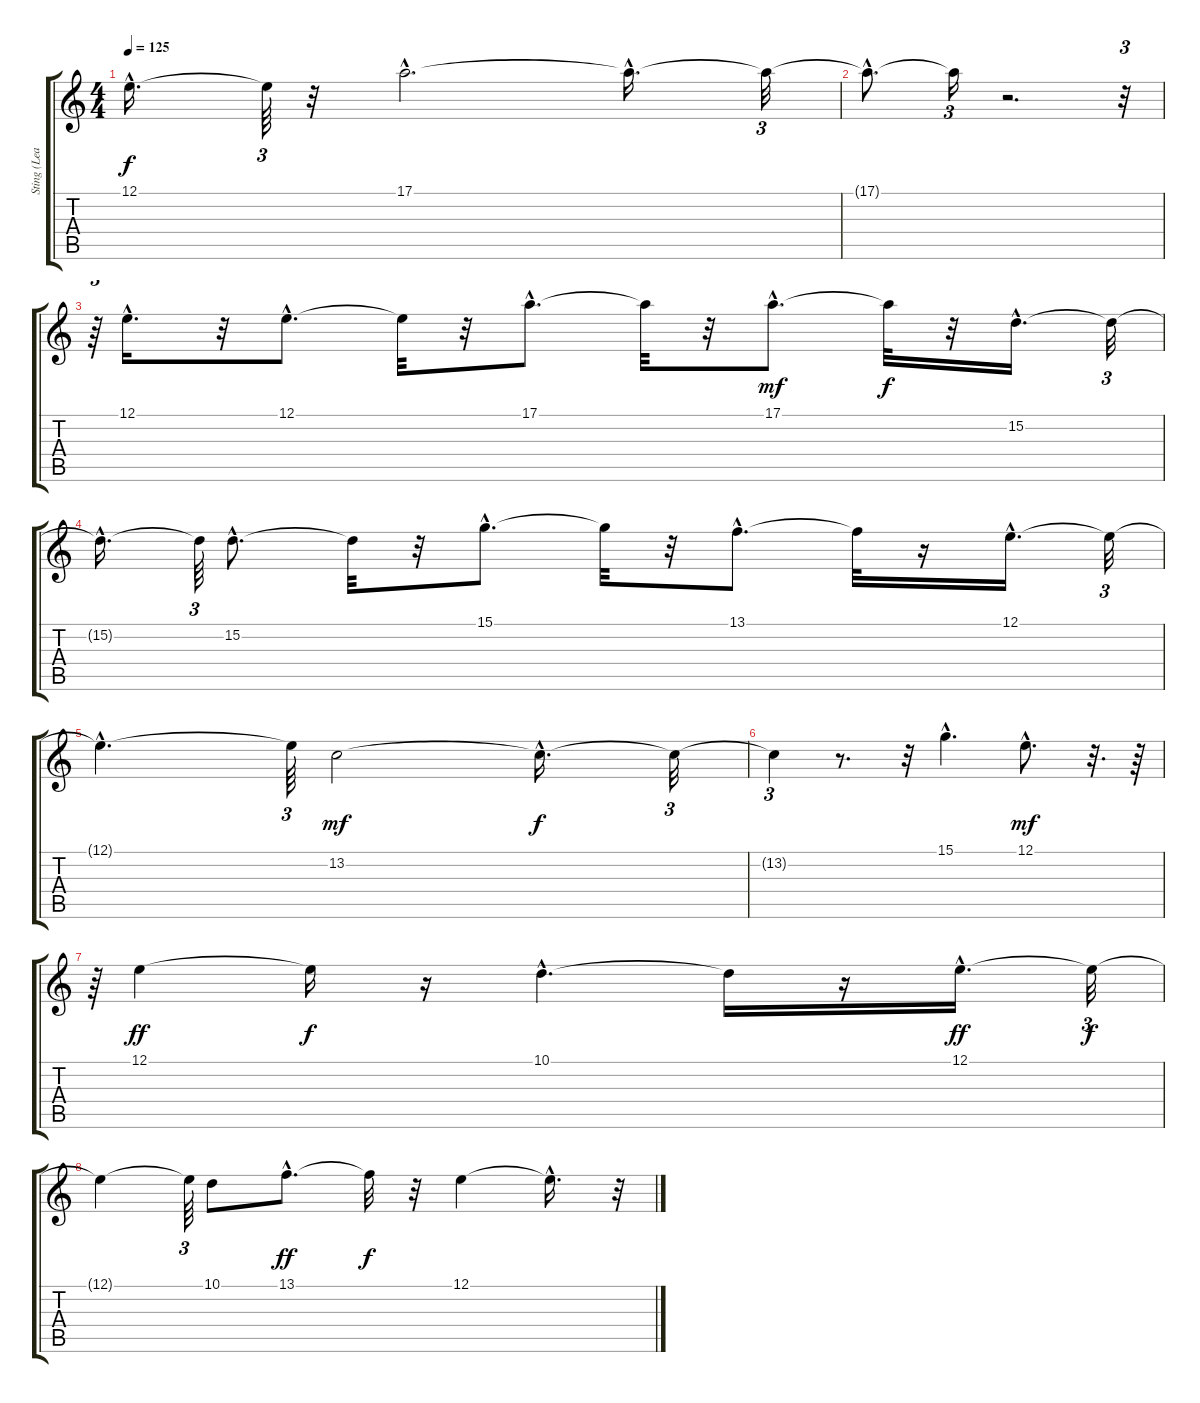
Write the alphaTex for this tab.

\track ("Sting (Lead Vocal)" "Sting (Lea") {instrument panflute}
\staff {score tabs}
\tuning (E4 B3 G3 D3 A2 E2) {hide}
\ts (4 4)
\tempo 125
\clef g2
\ks c
12.1{hac t}.16{d dy f} 12.1{t}.64{tu (3 2)} r.32 17.1{hac}.2{d} 17.1{hac t}.16{d} 17.1{t}.32{tu (3 2)} |
17.1{hac t}.8{d} 17.1{t}.16{tu (3 2)} r.2{d} r.32{tu (3 2)} |
r.64{tu (3 2)} 12.1{hac}.16{d} r.32 12.1{hac}.8{d} 12.1{t}.32 r.32 17.1{hac}.8{d} 17.1{t}.32 r.32 17.1{hac}.8{d dy mf} 17.1{t}.32{dy f} r.32 15.2{hac}.16{d} 15.2{t}.32{tu (3 2)} |
15.2{hac t}.16{d} 15.2{t}.64{tu (3 2)} 15.2{hac}.8{d} 15.2{t}.32 r.32 15.1{hac}.8{d} 15.1{t}.32 r.32 13.1{hac}.8{d} 13.1{t}.32 r.16 12.1{hac}.16{d} 12.1{t}.32{tu (3 2)} |
12.1{hac t}.4{d} 12.1{t}.64{tu (3 2)} 13.2.2{dy mf} 13.2{hac t}.16{d dy f} 13.2{t}.32{tu (3 2)} |
13.2{t}.4{tu (3 2)} r.8{d} r.32 15.1{hac}.4{d} 12.1{hac}.8{d dy mf} r.32{d} r.64 |
r.64{tu (3 2)} 12.1.4{dy ff} 12.1{t}.16{dy f} r.16 10.1{hac}.4{d} 10.1{t}.16 r.16 12.1{hac}.16{d dy ff} 12.1{t}.32{tu (3 2) dy f} |
12.1{t}.4 12.1{t}.64{tu (3 2)} 10.1.8 13.1{hac}.8{d dy ff} 13.1{t}.32{dy f} r.32 12.1.4 12.1{hac t}.16{d} r.32{tu (3 2)}
